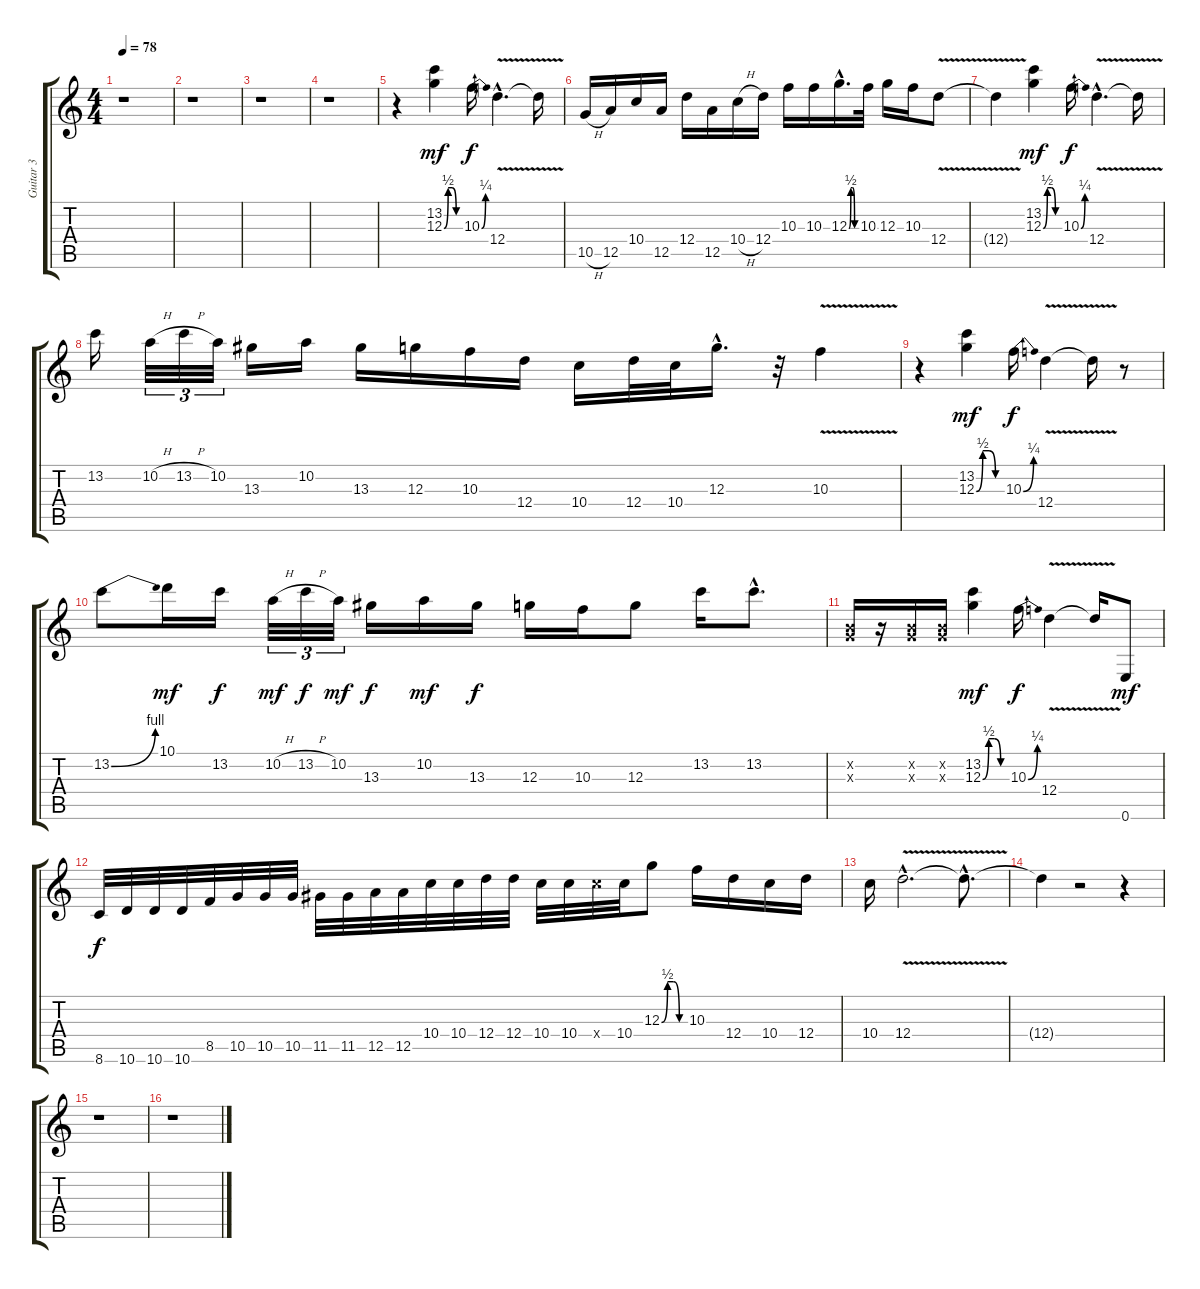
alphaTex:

\track ("Guitar 3" "Guitar 3") {instrument overdrivenguitar}
\staff {score tabs}
\tuning (E4 B3 G3 D3 A2 E2) {hide}
\ts (4 4)
\tempo 78
\clef g2
\ks c
r.1{dy mf} |
r.1 |
r.1 |
r.1 |
r.4 (13.2 12.3{be (custom 0 0 15 2 30 2 45 0 60 0)}).4 10.3{be (bend 0 0 60 1)}.16{dy f} 12.4{v hac}.4{d} 12.4{t}.16 |
10.5{h}.16 12.5.16 10.4.16 12.5.16 12.4.16 12.5.16 10.4{h}.16 12.4.16 10.3.16 10.3.16 12.3{be (custom 0 0 15 2 30 2 45 0 60 0) hac}.16{d} 10.3.32 12.3.16 10.3.16 12.4{v}.8 |
12.4{t}.4 (13.2 12.3{be (custom 0 0 15 2 30 2 45 0 60 0)}).4{dy mf} 10.3{be (bend 0 0 60 1)}.16{dy f} 12.4{v hac}.4{d} 12.4{t}.16 |
13.2.16 10.2{h}.32{tu (3 2)} 13.2{h}.32{tu (3 2)} 10.2.32{tu (3 2)} 13.3.16 10.2.16 13.3.16 12.3.16 10.3.16 12.4.16 10.4.16 12.4.32 10.4.32 12.3{hac}.16{d} r.32 10.3{v}.4 |
r.4 (13.2 12.3{be (custom 0 0 15 2 30 2 45 0 60 0)}).4{dy mf} 10.3{be (bend 0 0 60 1)}.16{dy f} 12.4{v}.4 12.4{t}.16 r.8 |
13.2{be (bend 0 0 60 4)}.8 10.1.16{dy mf} 13.2.16{dy f} 10.2{h}.32{tu (3 2) dy mf} 13.2{h}.32{tu (3 2) dy f} 10.2.32{tu (3 2) dy mf} 13.3.16{dy f} 10.2.16{dy mf} 13.3.16{dy f} 12.3.16 10.3.16 12.3.8 13.2.16 13.2{hac}.8{d} |
(0.2{x} 0.3{x}).16 r.16 (0.2{x} 0.3{x}).16 (0.2{x} 0.3{x}).16 (13.2 12.3{be (custom 0 0 15 2 30 2 45 0 60 0)}).4{dy mf} 10.3{be (bend 0 0 60 1)}.16{dy f} 12.4{v}.4 12.4{t}.16 0.6.8{dy mf} |
8.6.32{dy f} 10.6.32 10.6.32 10.6.32 8.5.32 10.5.32 10.5.32 10.5.32 11.5.32 11.5.32 12.5.32 12.5.32 10.4.32 10.4.32 12.4.32 12.4.32 10.4.32 10.4.32 10.4{x}.32 10.4.32 12.3{be (custom 0 0 15 2 30 2 45 0 60 0)}.8 10.3.16 12.4.16 10.4.16 12.4.16 |
10.4.16 12.4{v hac}.2{d} 12.4{hac t}.8{d} |
12.4{t}.4 r.2 r.4 |
r.1 |
r.1
